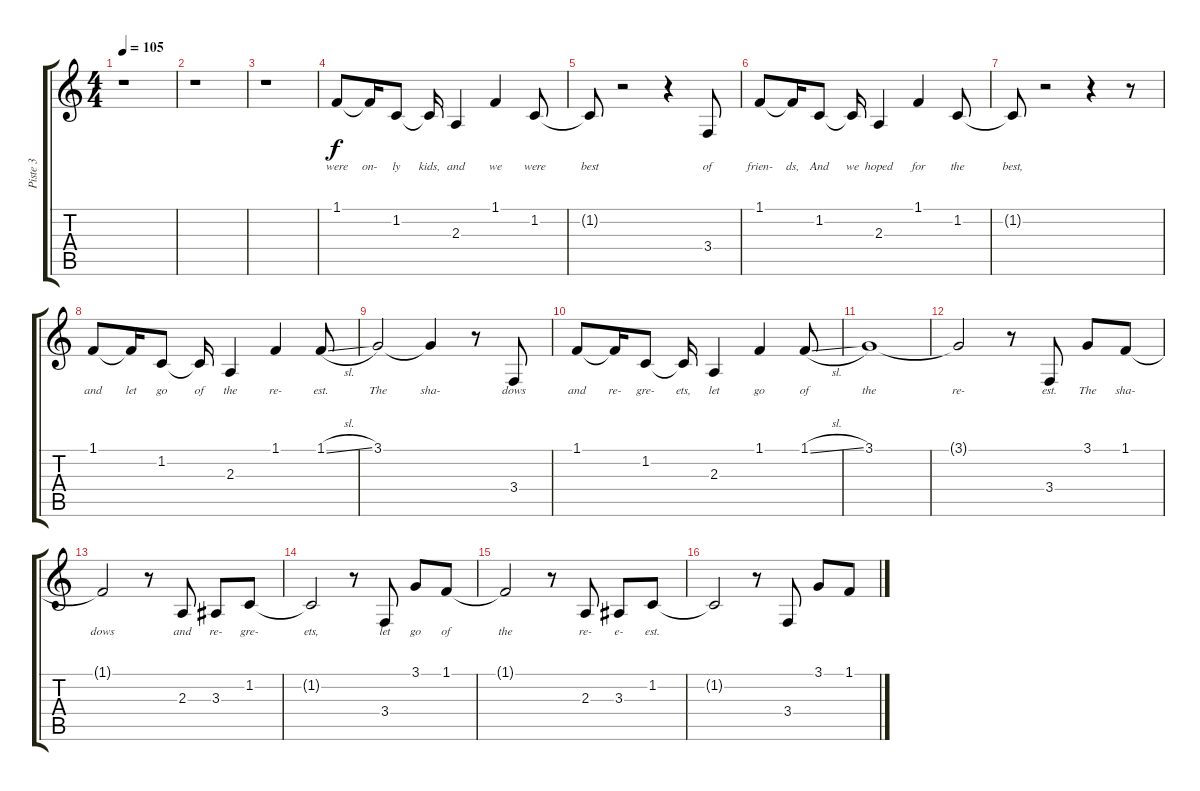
\track ("Piste 3" "Piste 3") {instrument flute}
\staff {score tabs}
\tuning (E4 B3 G3 D3 A2 E2) {hide}
\ts (4 4)
\tempo 105
\clef g2
\ks c
r.1{dy f} |
r.1 |
r.1 |
1.1.8{lyrics (0 "were") lyrics (1 "") lyrics (2 "") lyrics (3 "") lyrics (4 "")} 1.1{t}.16{lyrics (0 "on-") lyrics (1 "") lyrics (2 "") lyrics (3 "") lyrics (4 "")} 1.2.8{lyrics (0 "ly") lyrics (1 "") lyrics (2 "") lyrics (3 "") lyrics (4 "")} 1.2{t}.16{lyrics (0 "kids,") lyrics (1 "") lyrics (2 "") lyrics (3 "") lyrics (4 "")} 2.3.4{lyrics (0 "and") lyrics (1 "") lyrics (2 "") lyrics (3 "") lyrics (4 "")} 1.1.4{lyrics (0 "we") lyrics (1 "") lyrics (2 "") lyrics (3 "") lyrics (4 "")} 1.2.8{lyrics (0 "were") lyrics (1 "") lyrics (2 "") lyrics (3 "") lyrics (4 "")} |
1.2{t}.8{lyrics (0 "best") lyrics (1 "") lyrics (2 "") lyrics (3 "") lyrics (4 "")} r.2 r.4 3.4.8{lyrics (0 "of") lyrics (1 "") lyrics (2 "") lyrics (3 "") lyrics (4 "")} |
1.1.8{lyrics (0 "frien-") lyrics (1 "") lyrics (2 "") lyrics (3 "") lyrics (4 "")} 1.1{t}.16{lyrics (0 "ds,") lyrics (1 "") lyrics (2 "") lyrics (3 "") lyrics (4 "")} 1.2.8{lyrics (0 "And") lyrics (1 "") lyrics (2 "") lyrics (3 "") lyrics (4 "")} 1.2{t}.16{lyrics (0 "we") lyrics (1 "") lyrics (2 "") lyrics (3 "") lyrics (4 "")} 2.3.4{lyrics (0 "hoped") lyrics (1 "") lyrics (2 "") lyrics (3 "") lyrics (4 "")} 1.1.4{lyrics (0 "for") lyrics (1 "") lyrics (2 "") lyrics (3 "") lyrics (4 "")} 1.2.8{lyrics (0 "the") lyrics (1 "") lyrics (2 "") lyrics (3 "") lyrics (4 "")} |
1.2{t}.8{lyrics (0 "best,") lyrics (1 "") lyrics (2 "") lyrics (3 "") lyrics (4 "")} r.2 r.4 r.8 |
1.1.8{lyrics (0 "and") lyrics (1 "") lyrics (2 "") lyrics (3 "") lyrics (4 "")} 1.1{t}.16{lyrics (0 "let") lyrics (1 "") lyrics (2 "") lyrics (3 "") lyrics (4 "")} 1.2.8{lyrics (0 "go") lyrics (1 "") lyrics (2 "") lyrics (3 "") lyrics (4 "")} 1.2{t}.16{lyrics (0 "of") lyrics (1 "") lyrics (2 "") lyrics (3 "") lyrics (4 "")} 2.3.4{lyrics (0 "the") lyrics (1 "") lyrics (2 "") lyrics (3 "") lyrics (4 "")} 1.1.4{lyrics (0 "re-") lyrics (1 "") lyrics (2 "") lyrics (3 "") lyrics (4 "")} 1.1{sl}.8{lyrics (0 "est.") lyrics (1 "") lyrics (2 "") lyrics (3 "") lyrics (4 "")} |
3.1.2{lyrics (0 "The") lyrics (1 "") lyrics (2 "") lyrics (3 "") lyrics (4 "")} 3.1{t}.4{lyrics (0 "sha-") lyrics (1 "") lyrics (2 "") lyrics (3 "") lyrics (4 "")} r.8 3.4.8{lyrics (0 "dows") lyrics (1 "") lyrics (2 "") lyrics (3 "") lyrics (4 "")} |
1.1.8{lyrics (0 "and") lyrics (1 "") lyrics (2 "") lyrics (3 "") lyrics (4 "")} 1.1{t}.16{lyrics (0 "re-") lyrics (1 "") lyrics (2 "") lyrics (3 "") lyrics (4 "")} 1.2.8{lyrics (0 "gre-") lyrics (1 "") lyrics (2 "") lyrics (3 "") lyrics (4 "")} 1.2{t}.16{lyrics (0 "ets,") lyrics (1 "") lyrics (2 "") lyrics (3 "") lyrics (4 "")} 2.3.4{lyrics (0 "let") lyrics (1 "") lyrics (2 "") lyrics (3 "") lyrics (4 "")} 1.1.4{lyrics (0 "go") lyrics (1 "") lyrics (2 "") lyrics (3 "") lyrics (4 "")} 1.1{sl}.8{lyrics (0 "of") lyrics (1 "") lyrics (2 "") lyrics (3 "") lyrics (4 "")} |
3.1.1{lyrics (0 "the") lyrics (1 "") lyrics (2 "") lyrics (3 "") lyrics (4 "")} |
3.1{t}.2{lyrics (0 "re-") lyrics (1 "") lyrics (2 "") lyrics (3 "") lyrics (4 "")} r.8 3.4.8{lyrics (0 "est.") lyrics (1 "") lyrics (2 "") lyrics (3 "") lyrics (4 "")} 3.1.8{lyrics (0 "The") lyrics (1 "") lyrics (2 "") lyrics (3 "") lyrics (4 "")} 1.1.8{lyrics (0 "sha-") lyrics (1 "") lyrics (2 "") lyrics (3 "") lyrics (4 "")} |
1.1{t}.2{lyrics (0 "dows") lyrics (1 "") lyrics (2 "") lyrics (3 "") lyrics (4 "")} r.8 2.3.8{lyrics (0 "and") lyrics (1 "") lyrics (2 "") lyrics (3 "") lyrics (4 "")} 3.3.8{lyrics (0 "re-") lyrics (1 "") lyrics (2 "") lyrics (3 "") lyrics (4 "")} 1.2.8{lyrics (0 "gre-") lyrics (1 "") lyrics (2 "") lyrics (3 "") lyrics (4 "")} |
1.2{t}.2{lyrics (0 "ets,") lyrics (1 "") lyrics (2 "") lyrics (3 "") lyrics (4 "")} r.8 3.4.8{lyrics (0 "let") lyrics (1 "") lyrics (2 "") lyrics (3 "") lyrics (4 "")} 3.1.8{lyrics (0 "go") lyrics (1 "") lyrics (2 "") lyrics (3 "") lyrics (4 "")} 1.1.8{lyrics (0 "of") lyrics (1 "") lyrics (2 "") lyrics (3 "") lyrics (4 "")} |
1.1{t}.2{lyrics (0 "the") lyrics (1 "") lyrics (2 "") lyrics (3 "") lyrics (4 "")} r.8 2.3.8{lyrics (0 "re-") lyrics (1 "") lyrics (2 "") lyrics (3 "") lyrics (4 "")} 3.3.8{lyrics (0 "e-") lyrics (1 "") lyrics (2 "") lyrics (3 "") lyrics (4 "")} 1.2.8{lyrics (0 "est.") lyrics (1 "") lyrics (2 "") lyrics (3 "") lyrics (4 "")} |
1.2{t}.2 r.8 3.4.8 3.1.8 1.1.8
